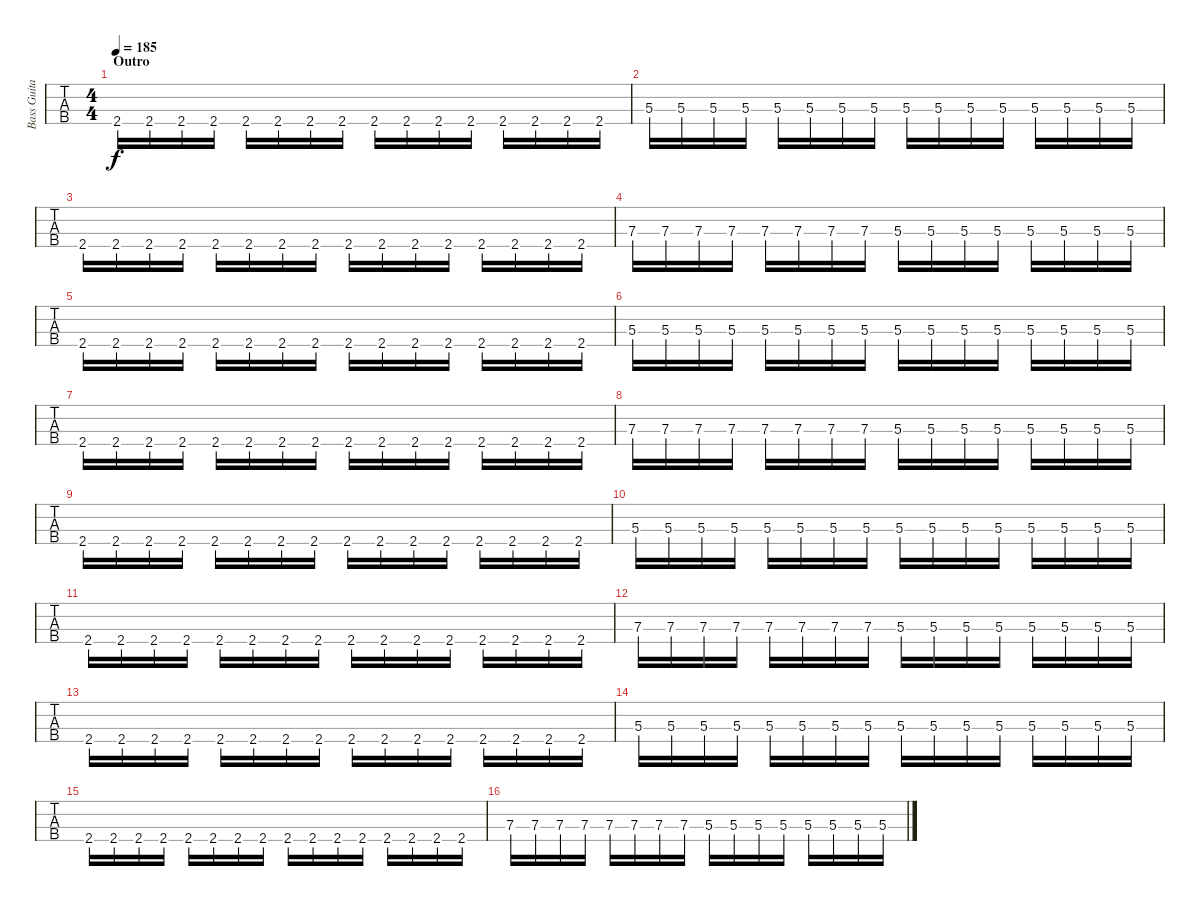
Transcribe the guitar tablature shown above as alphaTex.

\track ("Bass Guitar" "Bass Guita") {instrument electricbassfinger}
\staff {tabs}
\tuning (Eb2 Bb1 F1 C1) {hide}
\ts (4 4)
\section ("" "Outro")
\tempo 185
\clef f4
\ks c
2.4.16{dy f} 2.4.16 2.4.16 2.4.16 2.4.16 2.4.16 2.4.16 2.4.16 2.4.16 2.4.16 2.4.16 2.4.16 2.4.16 2.4.16 2.4.16 2.4.16 |
5.3.16 5.3.16 5.3.16 5.3.16 5.3.16 5.3.16 5.3.16 5.3.16 5.3.16 5.3.16 5.3.16 5.3.16 5.3.16 5.3.16 5.3.16 5.3.16 |
2.4.16 2.4.16 2.4.16 2.4.16 2.4.16 2.4.16 2.4.16 2.4.16 2.4.16 2.4.16 2.4.16 2.4.16 2.4.16 2.4.16 2.4.16 2.4.16 |
7.3.16 7.3.16 7.3.16 7.3.16 7.3.16 7.3.16 7.3.16 7.3.16 5.3.16 5.3.16 5.3.16 5.3.16 5.3.16 5.3.16 5.3.16 5.3.16 |
2.4.16 2.4.16 2.4.16 2.4.16 2.4.16 2.4.16 2.4.16 2.4.16 2.4.16 2.4.16 2.4.16 2.4.16 2.4.16 2.4.16 2.4.16 2.4.16 |
5.3.16 5.3.16 5.3.16 5.3.16 5.3.16 5.3.16 5.3.16 5.3.16 5.3.16 5.3.16 5.3.16 5.3.16 5.3.16 5.3.16 5.3.16 5.3.16 |
2.4.16 2.4.16 2.4.16 2.4.16 2.4.16 2.4.16 2.4.16 2.4.16 2.4.16 2.4.16 2.4.16 2.4.16 2.4.16 2.4.16 2.4.16 2.4.16 |
7.3.16 7.3.16 7.3.16 7.3.16 7.3.16 7.3.16 7.3.16 7.3.16 5.3.16 5.3.16 5.3.16 5.3.16 5.3.16 5.3.16 5.3.16 5.3.16 |
2.4.16 2.4.16 2.4.16 2.4.16 2.4.16 2.4.16 2.4.16 2.4.16 2.4.16 2.4.16 2.4.16 2.4.16 2.4.16 2.4.16 2.4.16 2.4.16 |
5.3.16 5.3.16 5.3.16 5.3.16 5.3.16 5.3.16 5.3.16 5.3.16 5.3.16 5.3.16 5.3.16 5.3.16 5.3.16 5.3.16 5.3.16 5.3.16 |
2.4.16 2.4.16 2.4.16 2.4.16 2.4.16 2.4.16 2.4.16 2.4.16 2.4.16 2.4.16 2.4.16 2.4.16 2.4.16 2.4.16 2.4.16 2.4.16 |
7.3.16 7.3.16 7.3.16 7.3.16 7.3.16 7.3.16 7.3.16 7.3.16 5.3.16 5.3.16 5.3.16 5.3.16 5.3.16 5.3.16 5.3.16 5.3.16 |
2.4.16 2.4.16 2.4.16 2.4.16 2.4.16 2.4.16 2.4.16 2.4.16 2.4.16 2.4.16 2.4.16 2.4.16 2.4.16 2.4.16 2.4.16 2.4.16 |
5.3.16 5.3.16 5.3.16 5.3.16 5.3.16 5.3.16 5.3.16 5.3.16 5.3.16 5.3.16 5.3.16 5.3.16 5.3.16 5.3.16 5.3.16 5.3.16 |
2.4.16 2.4.16 2.4.16 2.4.16 2.4.16 2.4.16 2.4.16 2.4.16 2.4.16 2.4.16 2.4.16 2.4.16 2.4.16 2.4.16 2.4.16 2.4.16 |
7.3.16 7.3.16 7.3.16 7.3.16 7.3.16 7.3.16 7.3.16 7.3.16 5.3.16 5.3.16 5.3.16 5.3.16 5.3.16 5.3.16 5.3.16 5.3.16
